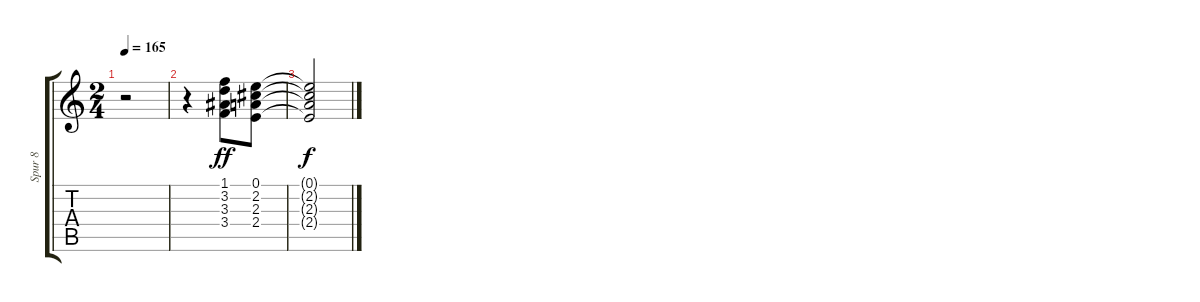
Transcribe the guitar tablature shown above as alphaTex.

\track ("Spur 8" "Spur 8") {instrument overdrivenguitar}
\staff {score tabs}
\tuning (E4 B3 G3 D3 A2 E2) {hide}
\ts (2 4)
\tempo 165
\clef g2
\ks c
r.2{dy ff} |
r.4 (1.1 3.2 3.3 3.4).8 (0.1 2.2 2.3 2.4).8 |
(0.1{t} 2.2{t} 2.3{t} 2.4{t}).2{dy f}
